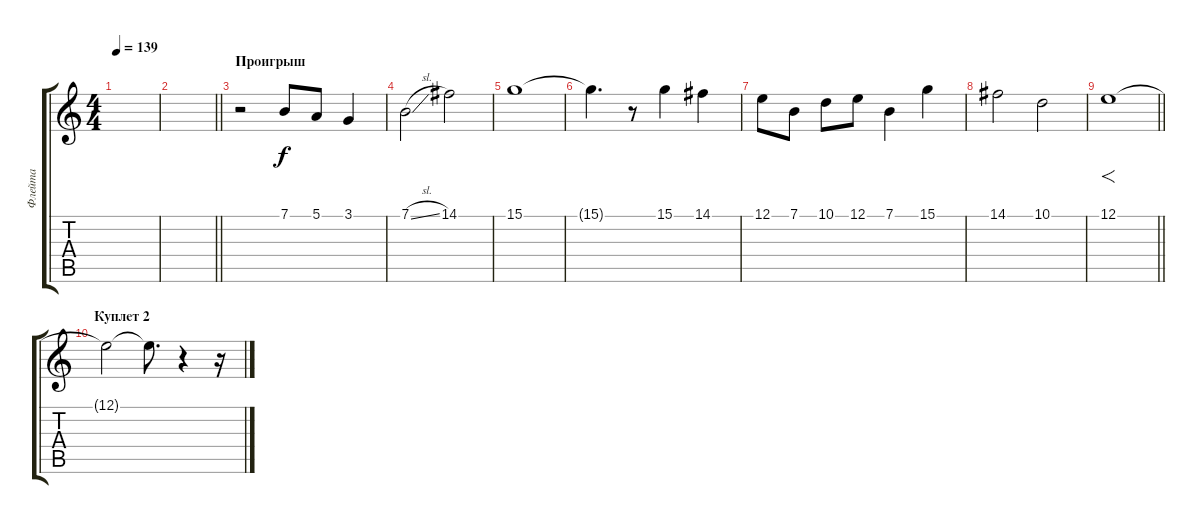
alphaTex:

\track ("Флейта" "Флейта") {instrument flute}
\staff {score tabs}
\tuning (E4 B3 G3 D3 A2 E2) {hide}
\ts (4 4)
\tempo 139
\clef g2
\ks c
|
\barLineRight lightlight
|
\section ("" "Проигрыш")
r.2 7.1.8 5.1.8 3.1.4 |
7.1{sl}.2 14.1.2 |
15.1.1 |
15.1{t}.4{d} r.8 15.1.4 14.1.4 |
12.1.8 7.1.8 10.1.8 12.1.8 7.1.4 15.1.4 |
14.1.2 10.1.2 |
\barLineRight lightlight
12.1.1{f} |
\section ("" "Куплет 2")
12.1{t}.2 12.1{t}.8{d} r.4 r.16
